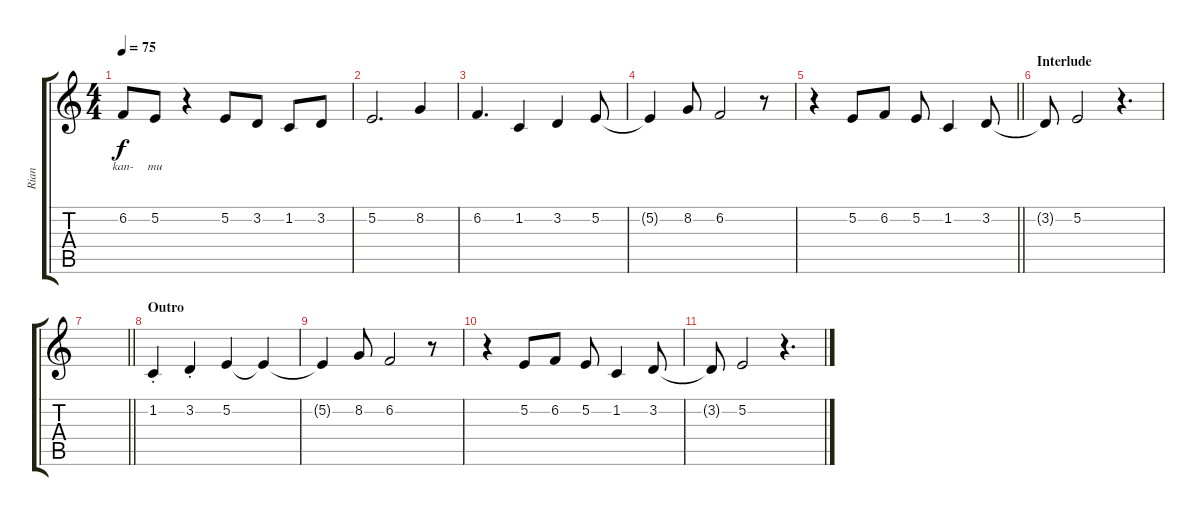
\track ("Rian" "Rian") {mute instrument clarinet}
\staff {score tabs}
\tuning (E4 B3 G3 D3 A2 E2) {hide}
\ts (4 4)
\tempo 75
\clef g2
\ks c
6.2.8{lyrics (0 "kan-") lyrics (1 "") lyrics (2 "") lyrics (3 "") lyrics (4 "") dy f} 5.2.8{lyrics (0 "mu") lyrics (1 "") lyrics (2 "") lyrics (3 "") lyrics (4 "")} r.4 5.2.8 3.2.8 1.2.8 3.2.8 |
5.2.2{d} 8.2.4 |
6.2.4{d} 1.2.4 3.2.4 5.2.8 |
5.2{t}.4 8.2.8 6.2.2 r.8 |
\barLineRight lightlight
r.4 5.2.8 6.2.8 5.2.8 1.2.4 3.2.8 |
\section ("" "Interlude")
3.2{t}.8 5.2.2 r.4{d} |
\barLineRight lightlight
|
\section ("" "Outro")
1.2{st}.4 3.2{st}.4 5.2.4 5.2{t}.4 |
5.2{t}.4 8.2.8 6.2.2 r.8 |
r.4 5.2.8 6.2.8 5.2.8 1.2.4 3.2.8 |
3.2{t}.8 5.2.2 r.4{d}
